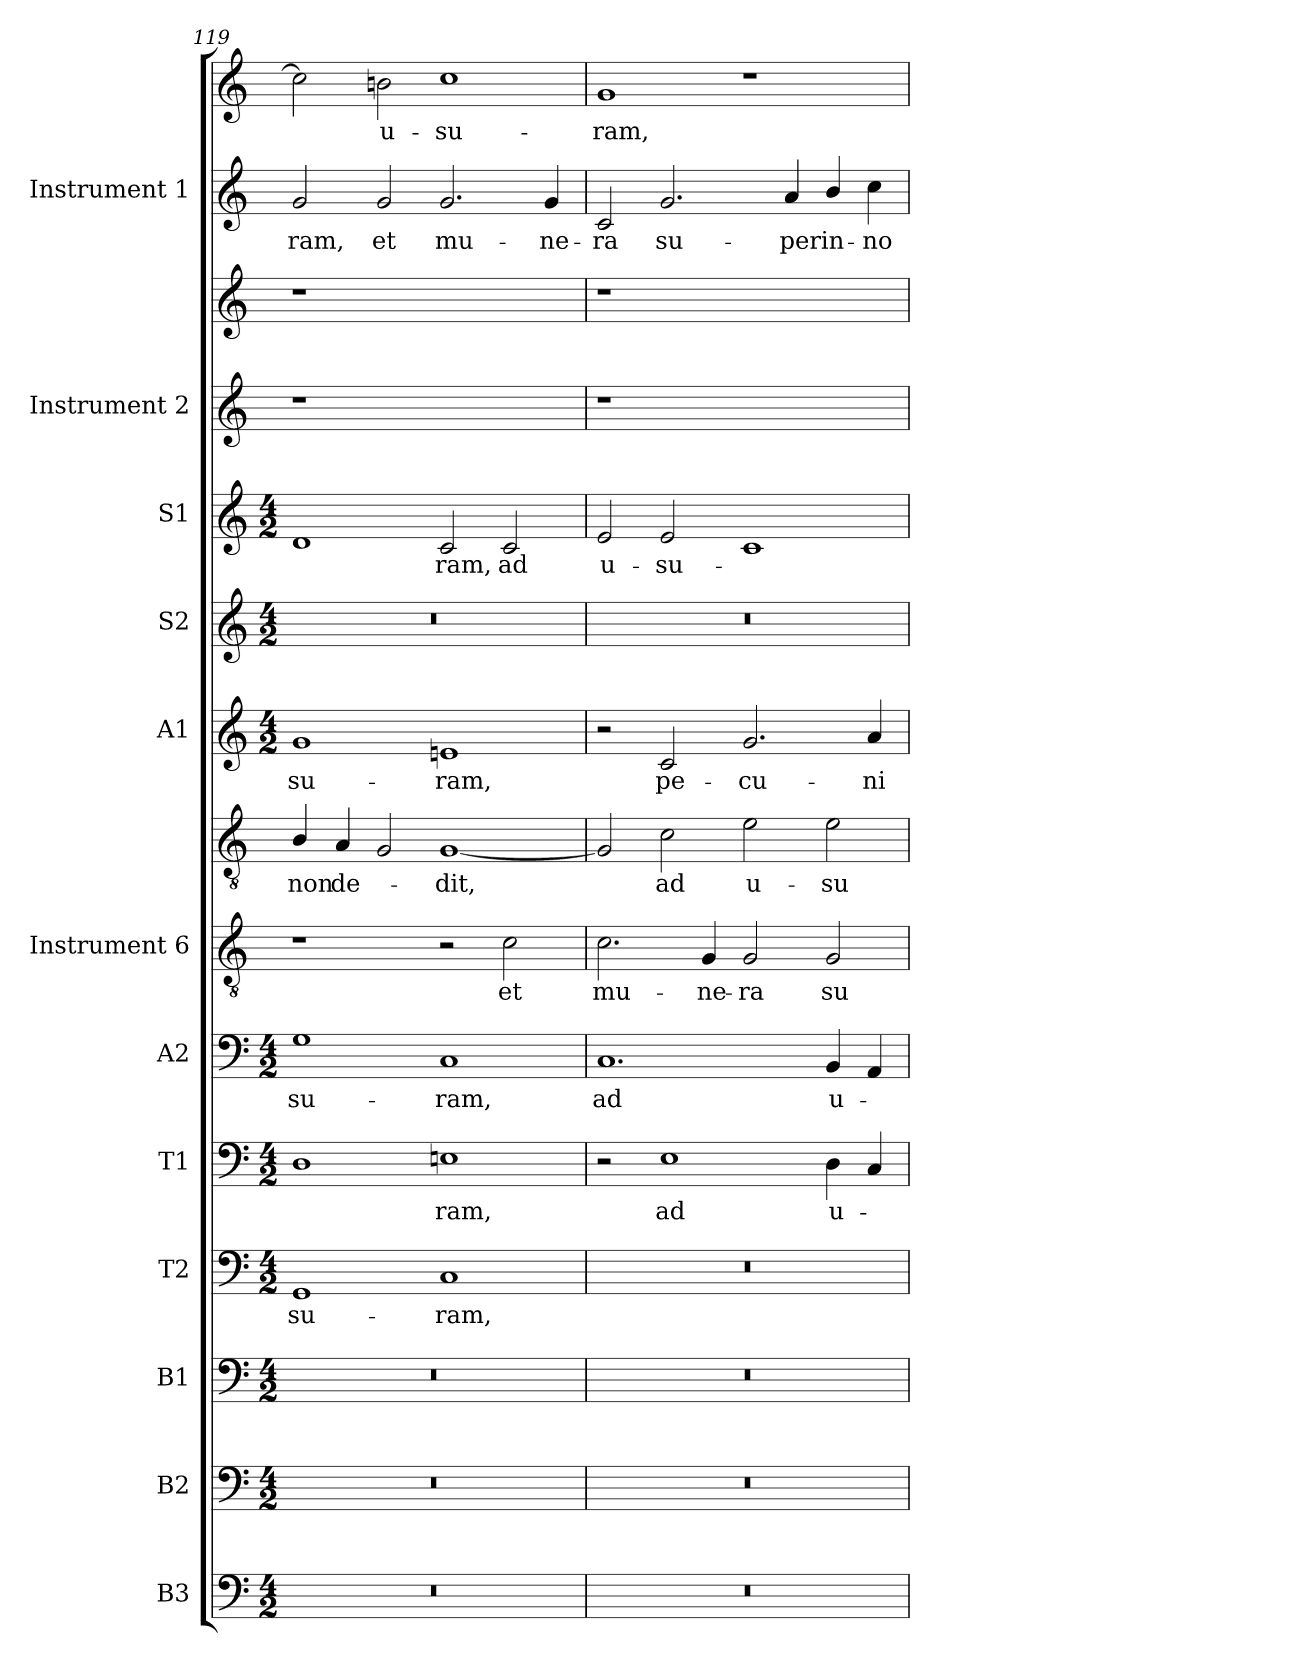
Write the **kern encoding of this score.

**kern	**kern	**kern	**kern	**text	**kern	**text	**kern	**text	**kern	**text	**kern	**text	**kern	**text	**kern	**kern	**text	**kern	**kern	**kern	**text	**kern	**text
*part12	*part11	*part10	*part9	*part9	*part8	*part8	*part7	*part7	*part6	*part6	*part6	*part6	*part5	*part5	*part4	*part3	*part3	*part2	*part2	*part1	*part1	*part1	*part1
*staff15	*staff14	*staff13	*staff12	*staff12	*staff11	*staff11	*staff10	*staff10	*staff9	*staff9	*staff8	*staff8	*staff7	*staff7	*staff6	*staff5	*staff5	*staff4	*staff3	*staff2	*staff2	*staff1	*staff1
*I"B3	*I"B2	*I"B1	*I"T2	*	*I"T1	*	*I"A2	*	*I"Instrument 6	*	*	*	*I"A1	*	*I"S2	*I"S1	*	*I"Instrument 2	*	*I"Instrument 1	*	*	*
*clefF4	*clefF4	*clefF4	*clefF4	*	*clefF4	*	*clefF4	*	*clefGv2	*	*clefGv2	*	*clefG2	*	*clefG2	*clefG2	*	*clefG2	*clefG2	*clefG2	*	*clefG2	*
*	*	*	*	*	*k[]	*	*	*	*	*	*	*	*k[]	*	*	*	*	*	*	*k[]	*	*k[]	*
*	*	*	*	*	*C:	*	*	*	*	*	*	*	*C:	*	*	*	*	*	*	*C:	*	*C:	*
*M4/2	*M4/2	*M4/2	*M4/2	*	*M4/2	*	*M4/2	*	*	*	*	*	*M4/2	*	*M4/2	*M4/2	*	*	*	*	*	*	*
=119	=119	=119	=119	=119	=119	=119	=119	=119	=119	=119	=119	=119	=119	=119	=119	=119	=119	=119	=119	=119	=119	=119	=119
!	!	!	!	!LO:LY:b:rj	!	!	!	!LO:LY:b:rj	!	!	!	!LO:LY:b:cj	!	!LO:LY:b:rj	!	!	!	!	!	!	!LO:LY:b:cj	!	!
0r	0r	0r	1GG	-su-	1D	.	1G	-su-	1r	.	4B/	non	1g	-su-	0r	1d	.	1r	1r	2g/	ram,	2cc\]	.
!	!	!	!	!	!	!	!	!	!	!	!	!LO:LY:b:rj	!	!	!	!	!	!	!	!	!	!	!
.	.	.	.	.	.	.	.	.	.	.	4A/	de-	.	.	.	.	.	.	.	.	.	.	.
!	!	!	!	!	!	!	!	!	!	!	!	!	!	!	!	!	!	!	!	!	!LO:LY:b:cj	!	!LO:LY:b:rj
.	.	.	.	.	.	.	.	.	.	.	2G/	.	.	.	.	.	.	.	.	2g/	et	2bn\	-u-
!	!	!	!	!LO:LY:b:cj	!	!LO:LY:b:cj	!	!LO:LY:b:cj	!	!	!	!LO:LY:b:cj	!	!LO:LY:b:cj	!	!	!LO:LY:b:cj	!	!	!	!LO:LY:b:cj	!	!LO:LY:b:rj
.	.	.	1C	-ram,	1En	-ram,	1C	-ram,	2r	.	[<1G	-dit,	1en	-ram,	.	2c/	-ram,	1ryy	1ryy	2.g/	mu-	1cc	-su-
!	!	!	!	!	!	!	!	!	!	!LO:LY:b:cj	!	!	!	!	!	!	!LO:LY:b:cj	!	!	!	!	!	!
.	.	.	.	.	.	.	.	.	2c\	et	.	.	.	.	.	2c/	ad	.	.	.	.	.	.
!	!	!	!	!	!	!	!	!	!	!	!	!	!	!	!	!	!	!	!	!	!LO:LY:b:rj	!	!
.	.	.	.	.	.	.	.	.	.	.	.	.	.	.	.	.	.	.	.	4g/	-ne-	.	.
=120	=120	=120	=120	=120	=120	=120	=120	=120	=120	=120	=120	=120	=120	=120	=120	=120	=120	=120	=120	=120	=120	=120	=120
!	!	!	!	!	!	!	!	!LO:LY:b:cj	!	!LO:LY:b:cj	!	!	!	!	!	!	!LO:LY:b:rj	!	!	!	!LO:LY:b:cj	!	!LO:LY:b:cj
0r	0r	0r	0r	.	2r	.	1.C	ad	2.c\	mu-	2G/]	.	2r	.	0r	2e/	u-	1r	1r	2c/	-ra	1g	-ram,
!	!	!	!	!	!	!LO:LY:b:cj	!	!	!	!	!	!LO:LY:b:cj	!	!LO:LY:b:rj	!	!	!LO:LY:b:rj	!	!	!	!LO:LY:b:rj	!	!
.	.	.	.	.	1E	ad	.	.	.	.	2c\	-ad	2c/	pe-	.	2e/	-su-	.	.	2.g/	su-	.	.
!	!	!	!	!	!	!	!	!	!	!LO:LY:b:rj	!	!	!	!	!	!	!	!	!	!	!	!	!
.	.	.	.	.	.	.	.	.	4G/	-ne-	.	.	.	.	.	.	.	.	.	.	.	.	.
!	!	!	!	!	!	!	!	!	!	!LO:LY:b:cj	!	!LO:LY:b:rj	!	!LO:LY:b:rj	!	!	!	!	!	!	!	!	!
.	.	.	.	.	.	.	.	.	2G/	-ra	2e\	u-	2.g/	-cu-	.	1c	.	1ryy	1ryy	.	.	1r	.
!	!	!	!	!	!	!	!	!	!	!	!	!	!	!	!	!	!	!	!	!	!LO:LY:b:cj	!	!
.	.	.	.	.	.	.	.	.	.	.	.	.	.	.	.	.	.	.	.	4a/	-per	.	.
!	!	!	!	!	!	!LO:LY:b:rj	!	!LO:LY:b:rj	!	!LO:LY:b:rj	!	!LO:LY:b:rj	!	!	!	!	!	!	!	!	!LO:LY:b:rj	!	!
.	.	.	.	.	4D\	u-	4BB/	u-	2G/	su-	2e\	-su-	.	.	.	.	.	.	.	4b/	in-	.	.
!	!	!	!	!	!	!	!	!	!	!	!	!	!	!LO:LY:b:rj	!	!	!	!	!	!	!LO:LY:b:rj	!	!
.	.	.	.	.	4C/	.	4AA/	.	.	.	.	.	4a/	-ni-	.	.	.	.	.	4cc\	-no-	.	.
=	=	=	=	=	=	=	=	=	=	=	=	=	=	=	=	=	=	=	=	=	=	=	=
*-	*-	*-	*-	*-	*-	*-	*-	*-	*-	*-	*-	*-	*-	*-	*-	*-	*-	*-	*-	*-	*-	*-	*-
